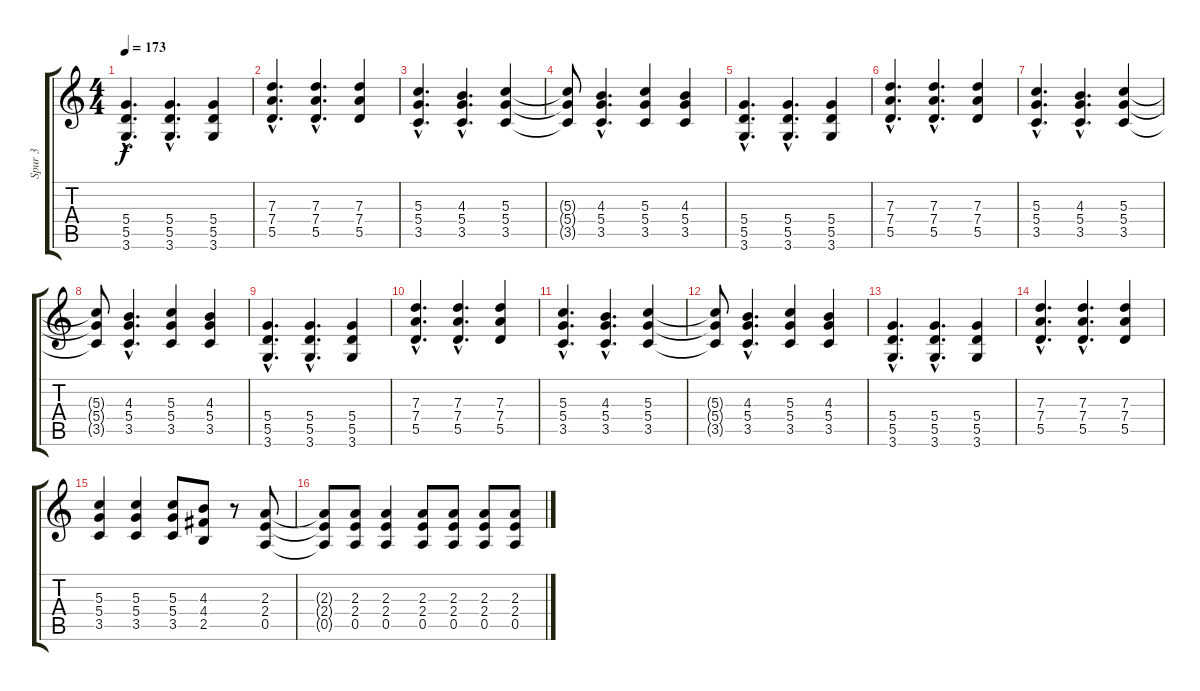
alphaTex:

\track ("Spur 3" "Spur 3") {instrument distortionguitar}
\staff {score tabs}
\tuning (E4 B3 G3 D3 A2 E2) {hide}
\ts (4 4)
\tempo 173
\clef g2
\ks c
(5.4{hac} 5.5{hac} 3.6{hac}).4{d dy f} (5.4{hac} 5.5{hac} 3.6{hac}).4{d} (5.4 5.5 3.6).4 |
(7.3{hac} 7.4{hac} 5.5{hac}).4{d} (7.3{hac} 7.4{hac} 5.5{hac}).4{d} (7.3 7.4 5.5).4 |
(5.3{hac} 5.4{hac} 3.5{hac}).4{d} (4.3{hac} 5.4{hac} 3.5{hac}).4{d} (5.3 5.4 3.5).4 |
(5.3{t} 5.4{t} 3.5{t}).8 (4.3{hac} 5.4{hac} 3.5{hac}).4{d} (5.3 5.4 3.5).4 (4.3 5.4 3.5).4 |
(5.4{hac} 5.5{hac} 3.6{hac}).4{d} (5.4{hac} 5.5{hac} 3.6{hac}).4{d} (5.4 5.5 3.6).4 |
(7.3{hac} 7.4{hac} 5.5{hac}).4{d} (7.3{hac} 7.4{hac} 5.5{hac}).4{d} (7.3 7.4 5.5).4 |
(5.3{hac} 5.4{hac} 3.5{hac}).4{d} (4.3{hac} 5.4{hac} 3.5{hac}).4{d} (5.3 5.4 3.5).4 |
(5.3{t} 5.4{t} 3.5{t}).8 (4.3{hac} 5.4{hac} 3.5{hac}).4{d} (5.3 5.4 3.5).4 (4.3 5.4 3.5).4 |
(5.4{hac} 5.5{hac} 3.6{hac}).4{d} (5.4{hac} 5.5{hac} 3.6{hac}).4{d} (5.4 5.5 3.6).4 |
(7.3{hac} 7.4{hac} 5.5{hac}).4{d} (7.3{hac} 7.4{hac} 5.5{hac}).4{d} (7.3 7.4 5.5).4 |
(5.3{hac} 5.4{hac} 3.5{hac}).4{d} (4.3{hac} 5.4{hac} 3.5{hac}).4{d} (5.3 5.4 3.5).4 |
(5.3{t} 5.4{t} 3.5{t}).8 (4.3{hac} 5.4{hac} 3.5{hac}).4{d} (5.3 5.4 3.5).4 (4.3 5.4 3.5).4 |
(5.4{hac} 5.5{hac} 3.6{hac}).4{d} (5.4{hac} 5.5{hac} 3.6{hac}).4{d} (5.4 5.5 3.6).4 |
(7.3{hac} 7.4{hac} 5.5{hac}).4{d} (7.3{hac} 7.4{hac} 5.5{hac}).4{d} (7.3 7.4 5.5).4 |
(5.3 5.4 3.5).4 (5.3 5.4 3.5).4 (5.3 5.4 3.5).8 (4.3 4.4 2.5).8 r.8 (2.3 2.4 0.5).8 |
(2.3{t} 2.4{t} 0.5{t}).8 (2.3 2.4 0.5).8 (2.3 2.4 0.5).4 (2.3 2.4 0.5).8 (2.3 2.4 0.5).8 (2.3 2.4 0.5).8 (2.3 2.4 0.5).8
